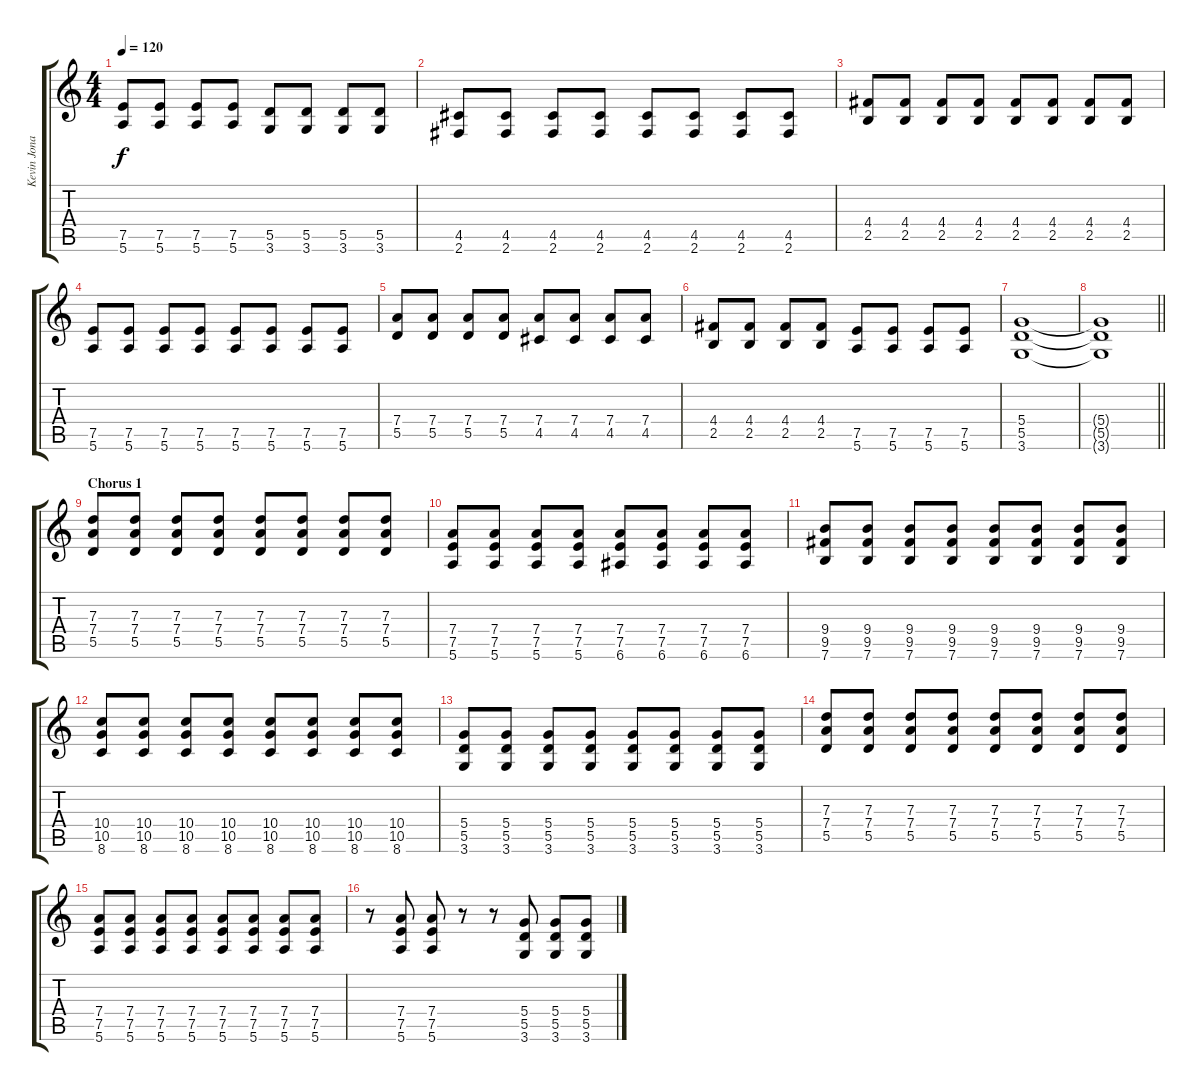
\track ("Kevin Jonas (Lead)" "Kevin Jona") {instrument distortionguitar}
\staff {score tabs}
\tuning (E4 B3 G3 D3 A2 E2) {hide}
\ts (4 4)
\tempo 120
\clef g2
\ks c
(7.5 5.6).8{dy f} (7.5 5.6).8 (7.5 5.6).8 (7.5 5.6).8 (5.5 3.6).8 (5.5 3.6).8 (5.5 3.6).8 (5.5 3.6).8 |
(4.5 2.6).8 (4.5 2.6).8 (4.5 2.6).8 (4.5 2.6).8 (4.5 2.6).8 (4.5 2.6).8 (4.5 2.6).8 (4.5 2.6).8 |
(4.4 2.5).8 (4.4 2.5).8 (4.4 2.5).8 (4.4 2.5).8 (4.4 2.5).8 (4.4 2.5).8 (4.4 2.5).8 (4.4 2.5).8 |
(7.5 5.6).8 (7.5 5.6).8 (7.5 5.6).8 (7.5 5.6).8 (7.5 5.6).8 (7.5 5.6).8 (7.5 5.6).8 (7.5 5.6).8 |
(7.4 5.5).8 (7.4 5.5).8 (7.4 5.5).8 (7.4 5.5).8 (7.4 4.5).8 (7.4 4.5).8 (7.4 4.5).8 (7.4 4.5).8 |
(4.4 2.5).8 (4.4 2.5).8 (4.4 2.5).8 (4.4 2.5).8 (7.5 5.6).8 (7.5 5.6).8 (7.5 5.6).8 (7.5 5.6).8 |
(5.4 5.5 3.6).1 |
\barLineRight lightlight
(5.4{t} 5.5{t} 3.6{t}).1 |
\section ("" "Chorus 1")
(7.3 7.4 5.5).8 (7.3 7.4 5.5).8 (7.3 7.4 5.5).8 (7.3 7.4 5.5).8 (7.3 7.4 5.5).8 (7.3 7.4 5.5).8 (7.3 7.4 5.5).8 (7.3 7.4 5.5).8 |
(7.4 7.5 5.6).8 (7.4 7.5 5.6).8 (7.4 7.5 5.6).8 (7.4 7.5 5.6).8 (7.4 7.5 6.6).8 (7.4 7.5 6.6).8 (7.4 7.5 6.6).8 (7.4 7.5 6.6).8 |
(9.4 9.5 7.6).8 (9.4 9.5 7.6).8 (9.4 9.5 7.6).8 (9.4 9.5 7.6).8 (9.4 9.5 7.6).8 (9.4 9.5 7.6).8 (9.4 9.5 7.6).8 (9.4 9.5 7.6).8 |
(10.4 10.5 8.6).8 (10.4 10.5 8.6).8 (10.4 10.5 8.6).8 (10.4 10.5 8.6).8 (10.4 10.5 8.6).8 (10.4 10.5 8.6).8 (10.4 10.5 8.6).8 (10.4 10.5 8.6).8 |
(5.4 5.5 3.6).8 (5.4 5.5 3.6).8 (5.4 5.5 3.6).8 (5.4 5.5 3.6).8 (5.4 5.5 3.6).8 (5.4 5.5 3.6).8 (5.4 5.5 3.6).8 (5.4 5.5 3.6).8 |
(7.3 7.4 5.5).8 (7.3 7.4 5.5).8 (7.3 7.4 5.5).8 (7.3 7.4 5.5).8 (7.3 7.4 5.5).8 (7.3 7.4 5.5).8 (7.3 7.4 5.5).8 (7.3 7.4 5.5).8 |
(7.4 7.5 5.6).8 (7.4 7.5 5.6).8 (7.4 7.5 5.6).8 (7.4 7.5 5.6).8 (7.4 7.5 5.6).8 (7.4 7.5 5.6).8 (7.4 7.5 5.6).8 (7.4 7.5 5.6).8 |
r.8 (7.4 7.5 5.6).8 (7.4 7.5 5.6).8 r.8 r.8 (5.4 5.5 3.6).8 (5.4 5.5 3.6).8 (5.4 5.5 3.6).8
